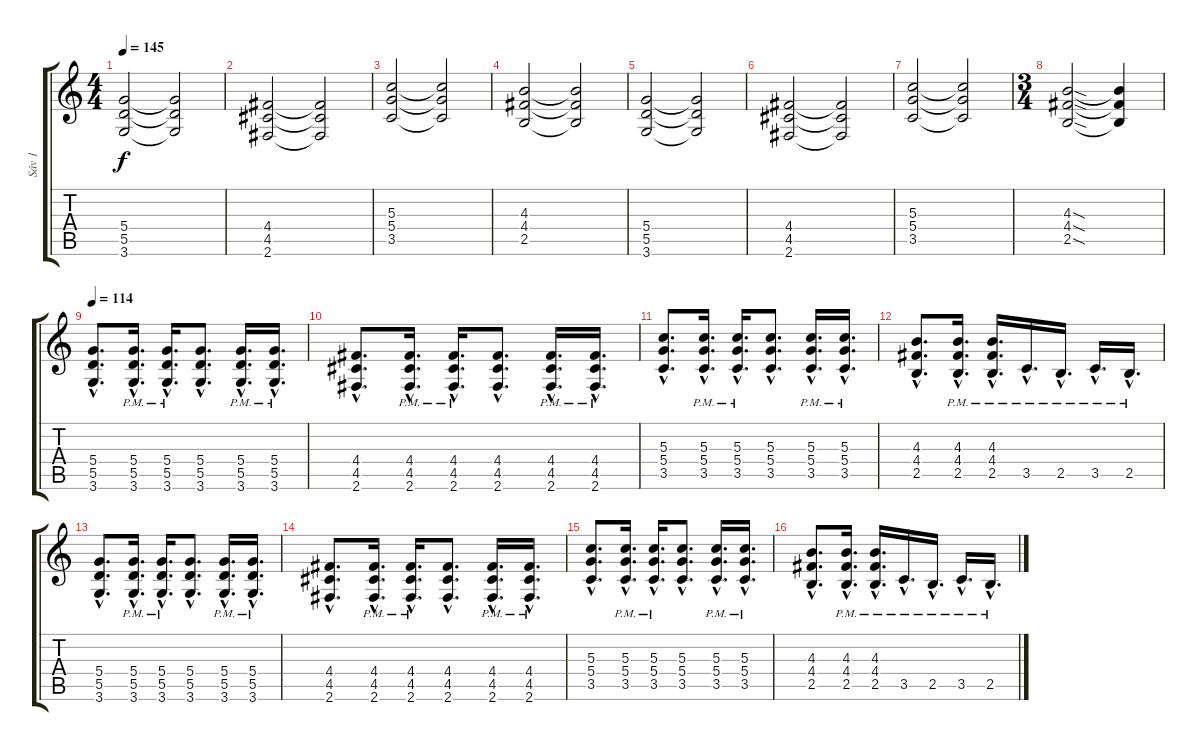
\track ("Sáv 1" "Sáv 1") {instrument distortionguitar}
\staff {score tabs}
\tuning (E4 B3 G3 D3 A2 E2) {hide}
\ts (4 4)
\tempo 145
\clef g2
\ks c
(5.4 5.5 3.6).2{dy f instrument distortionguitar} (5.4{t} 5.5{t} 3.6{t}).2 |
(4.4 4.5 2.6).2 (4.4{t} 4.5{t} 2.6{t}).2 |
(5.3 5.4 3.5).2 (5.3{t} 5.4{t} 3.5{t}).2 |
(4.3 4.4 2.5).2 (4.3{t} 4.4{t} 2.5{t}).2 |
(5.4 5.5 3.6).2 (5.4{t} 5.5{t} 3.6{t}).2 |
(4.4 4.5 2.6).2 (4.4{t} 4.5{t} 2.6{t}).2 |
(5.3 5.4 3.5).2 (5.3{t} 5.4{t} 3.5{t}).2 |
\ts (3 4)
(4.3{sod} 4.4{sod} 2.5{sod}).2 (4.3{t} 4.4{t} 2.5{t}).4 |
\tempo 114
(5.4{hac} 5.5{hac} 3.6{hac}).8{d} (5.4{hac pm} 5.5{hac pm} 3.6{hac pm}).16{d} (5.4{hac pm} 5.5{hac pm} 3.6{hac pm}).16{d} (5.4{hac} 5.5{hac} 3.6{hac}).8{d} (5.4{hac pm} 5.5{hac pm} 3.6{hac pm}).16{d} (5.4{hac pm} 5.5{hac pm} 3.6{hac pm}).16{d} |
(4.4{hac} 4.5{hac} 2.6{hac}).8{d} (4.4{hac pm} 4.5{hac pm} 2.6{hac pm}).16{d} (4.4{hac pm} 4.5{hac pm} 2.6{hac pm}).16{d} (4.4{hac} 4.5{hac} 2.6{hac}).8{d} (4.4{hac pm} 4.5{hac pm} 2.6{hac pm}).16{d} (4.4{hac pm} 4.5{hac pm} 2.6{hac pm}).16{d} |
(5.3{hac} 5.4{hac} 3.5{hac}).8{d} (5.3{hac pm} 5.4{hac pm} 3.5{hac pm}).16{d} (5.3{hac pm} 5.4{hac pm} 3.5{hac pm}).16{d} (5.3{hac} 5.4{hac} 3.5{hac}).8{d} (5.3{hac pm} 5.4{hac pm} 3.5{hac pm}).16{d} (5.3{hac pm} 5.4{hac pm} 3.5{hac pm}).16{d} |
(4.3{hac} 4.4{hac} 2.5{hac}).8{d} (4.3{hac pm} 4.4{hac pm} 2.5{hac pm}).16{d} (4.3{hac pm} 4.4{hac pm} 2.5{hac pm}).16{d} 3.5{hac pm}.16{d} 2.5{hac pm}.16{d} 3.5{hac pm}.16{d} 2.5{hac pm}.16{d} |
(5.4{hac} 5.5{hac} 3.6{hac}).8{d} (5.4{hac pm} 5.5{hac pm} 3.6{hac pm}).16{d} (5.4{hac pm} 5.5{hac pm} 3.6{hac pm}).16{d} (5.4{hac} 5.5{hac} 3.6{hac}).8{d} (5.4{hac pm} 5.5{hac pm} 3.6{hac pm}).16{d} (5.4{hac pm} 5.5{hac pm} 3.6{hac pm}).16{d} |
(4.4{hac} 4.5{hac} 2.6{hac}).8{d} (4.4{hac pm} 4.5{hac pm} 2.6{hac pm}).16{d} (4.4{hac pm} 4.5{hac pm} 2.6{hac pm}).16{d} (4.4{hac} 4.5{hac} 2.6{hac}).8{d} (4.4{hac pm} 4.5{hac pm} 2.6{hac pm}).16{d} (4.4{hac pm} 4.5{hac pm} 2.6{hac pm}).16{d} |
(5.3{hac} 5.4{hac} 3.5{hac}).8{d} (5.3{hac pm} 5.4{hac pm} 3.5{hac pm}).16{d} (5.3{hac pm} 5.4{hac pm} 3.5{hac pm}).16{d} (5.3{hac} 5.4{hac} 3.5{hac}).8{d} (5.3{hac pm} 5.4{hac pm} 3.5{hac pm}).16{d} (5.3{hac pm} 5.4{hac pm} 3.5{hac pm}).16{d} |
(4.3{hac} 4.4{hac} 2.5{hac}).8{d} (4.3{hac pm} 4.4{hac pm} 2.5{hac pm}).16{d} (4.3{hac pm} 4.4{hac pm} 2.5{hac pm}).16{d} 3.5{hac pm}.16{d} 2.5{hac pm}.16{d} 3.5{hac pm}.16{d} 2.5{hac pm}.16{d}
